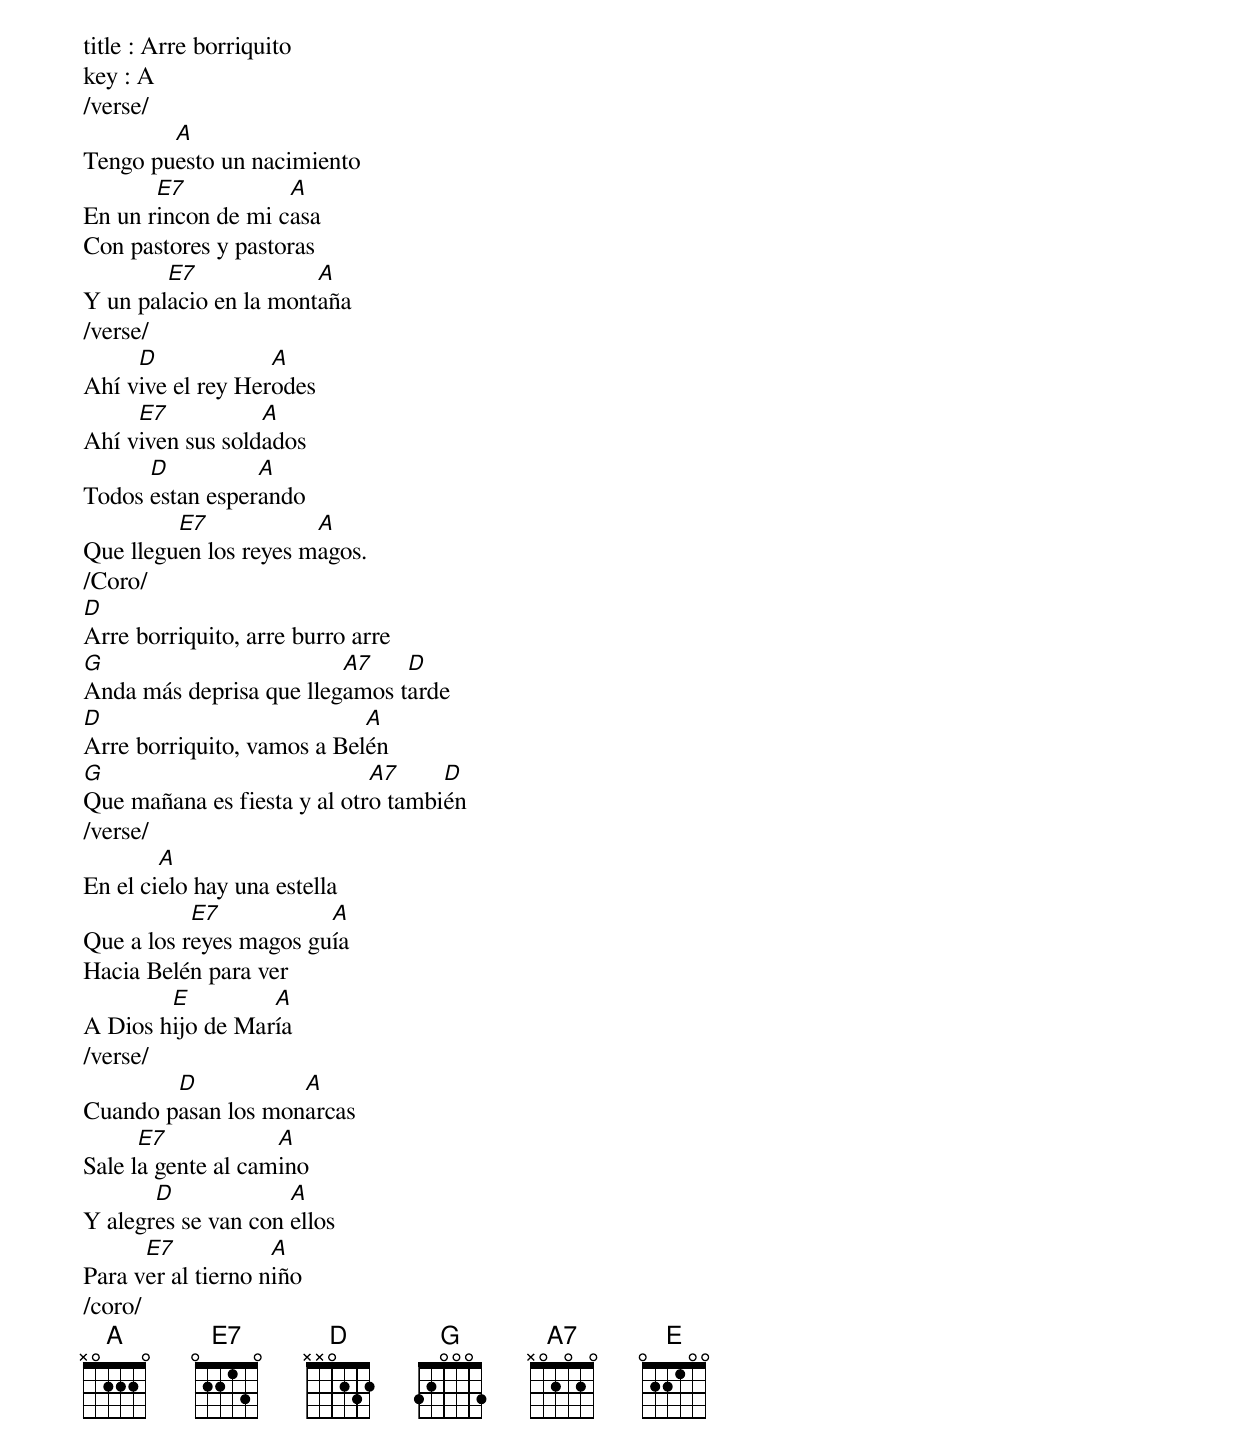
title : Arre borriquito
key : A
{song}
/verse/
Tengo pu[A]esto un nacimiento
En un r[E7]incon de mi c[A]asa
Con pastores y pastoras
Y un pal[E7]acio en la mont[A]aña
/verse/
Ahí v[D]ive el rey Her[A]odes
Ahí v[E7]iven sus sold[A]ados
Todos [D]estan esper[A]ando
Que llegu[E7]en los reyes m[A]agos.
/Coro/
[D]Arre borriquito, arre burro arre
[G]Anda más deprisa que lleg[A7]amos t[D]arde
[D]Arre borriquito, vamos a Bel[A]én
[G]Que mañana es fiesta y al otr[A7]o tambi[D]én
/verse/
En el ci[A]elo hay una estella
Que a los r[E7]eyes magos gu[A]ía
Hacia Belén para ver
A Dios h[E]ijo de Mar[A]ía
/verse/
Cuando p[D]asan los mon[A]arcas
Sale l[E7]a gente al cam[A]ino
Y alegr[D]es se van con [A]ellos
Para v[E7]er al tierno n[A]iño
/coro/
